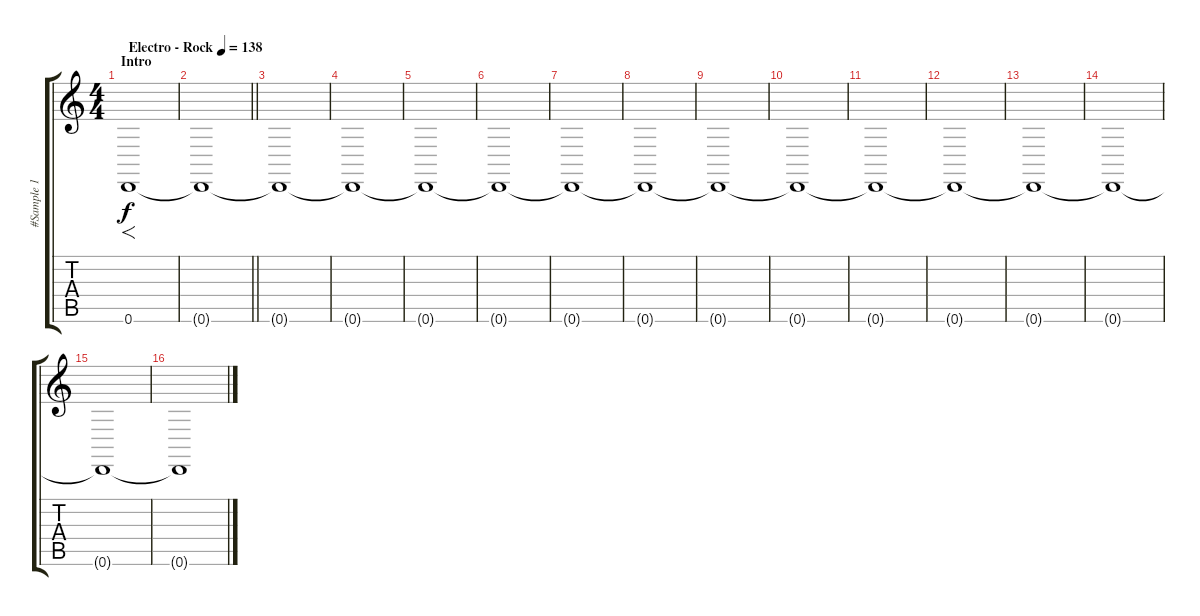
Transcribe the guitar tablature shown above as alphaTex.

\track ("#Sample 1" "#Sample 1") {instrument rockorgan}
\staff {score tabs}
\tuning (E4 B3 G3 D3 A2 D2) {hide}
\ts (4 4)
\section ("" "Intro")
\tempo (138 "Electro - Rock")
\clef g2
\ks c
0.6.1{f dy f instrument rockorgan} |
\barLineRight lightlight
0.6{t}.1 |
0.6{t}.1 |
0.6{t}.1 |
0.6{t}.1 |
0.6{t}.1 |
0.6{t}.1 |
0.6{t}.1 |
0.6{t}.1 |
0.6{t}.1 |
0.6{t}.1 |
0.6{t}.1 |
0.6{t}.1 |
0.6{t}.1 |
0.6{t}.1 |
0.6{t}.1
